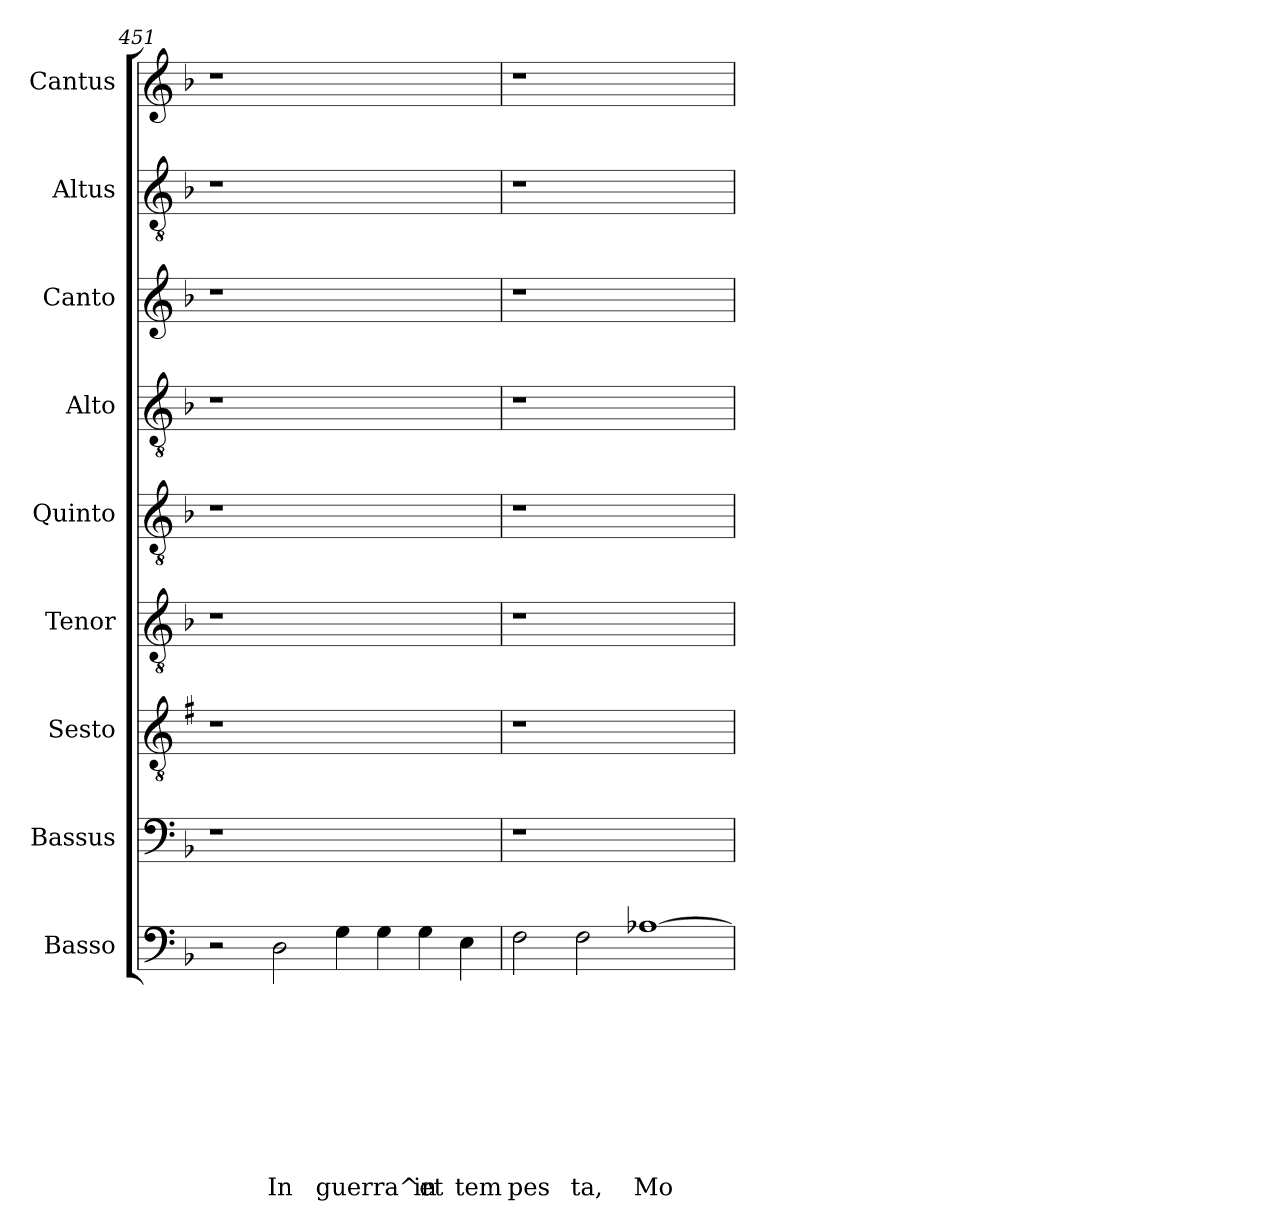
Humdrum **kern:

**kern	**text	**text	**text	**text	**text	**text	**text	**text	**text	**kern	**kern	**kern	**kern	**kern	**kern	**kern	**kern
*part9	*part9	*part9	*part9	*part9	*part9	*part9	*part9	*part9	*part9	*part8	*part7	*part6	*part5	*part4	*part3	*part2	*part1
*staff9	*staff9	*staff9	*staff9	*staff9	*staff9	*staff9	*staff9	*staff9	*staff9	*staff8	*staff7	*staff6	*staff5	*staff4	*staff3	*staff2	*staff1
*I"Basso	*	*	*	*	*	*	*	*	*	*I"Bassus	*I"Sesto	*I"Tenor	*I"Quinto	*I"Alto	*I"Canto	*I"Altus	*I"Cantus
*	*	*	*	*	*	*	*	*	*	*	*I'Sesto	*I'Tenor	*I'Quinto	*I'Alto	*I'Canto	*I'Altus	*I'Cantus
*clefF4	*	*	*	*	*	*	*	*	*	*clefF4	*clefGv2	*clefGv2	*clefGv2	*clefGv2	*clefG2	*clefGv2	*clefG2
*k[b-]	*	*	*	*	*	*	*	*	*	*k[b-]	*k[f#]	*k[b-]	*k[b-]	*k[b-]	*k[b-]	*k[b-]	*k[b-]
*F:	*	*	*	*	*	*	*	*	*	*F:	*G:	*F:	*F:	*F:	*F:	*F:	*F:
=451	=451	=451	=451	=451	=451	=451	=451	=451	=451	=451	=451	=451	=451	=451	=451	=451	=451
2r	.	.	.	.	.	.	.	.	.	1r	1r	1r	1r	1r	1r	1r	1r
!	!	!	!	!	!	!	!	!	!LO:LY:b	!	!	!	!	!	!	!	!
2D\	.	.	.	.	.	.	.	.	In	.	.	.	.	.	.	.	.
!	!	!	!	!	!	!	!	!	!LO:LY:b	!	!	!	!	!	!	!	!
4G\	.	.	.	.	.	.	.	.	guerra^et	1ryy	1ryy	1ryy	1ryy	1ryy	1ryy	1ryy	1ryy
4G\	.	.	.	.	.	.	.	.	.	.	.	.	.	.	.	.	.
!	!	!	!	!	!	!	!	!	!LO:LY:b	!	!	!	!	!	!	!	!
4G\	.	.	.	.	.	.	.	.	in	.	.	.	.	.	.	.	.
!	!	!	!	!	!	!	!	!	!LO:LY:b	!	!	!	!	!	!	!	!
4E\	.	.	.	.	.	.	.	.	tem	.	.	.	.	.	.	.	.
=452	=452	=452	=452	=452	=452	=452	=452	=452	=452	=452	=452	=452	=452	=452	=452	=452	=452
!	!	!	!	!	!	!	!	!	!LO:LY:b	!	!	!	!	!	!	!	!
2F\	.	.	.	.	.	.	.	.	pes	1r	1r	1r	1r	1r	1r	1r	1r
!	!	!	!	!	!	!	!	!	!LO:LY:b	!	!	!	!	!	!	!	!
2F\	.	.	.	.	.	.	.	.	ta,	.	.	.	.	.	.	.	.
!	!	!	!	!	!	!	!	!	!LO:LY:b	!	!	!	!	!	!	!	!
[>1A-X	.	.	.	.	.	.	.	.	Mo	1ryy	1ryy	1ryy	1ryy	1ryy	1ryy	1ryy	1ryy
=	=	=	=	=	=	=	=	=	=	=	=	=	=	=	=	=	=
*-	*-	*-	*-	*-	*-	*-	*-	*-	*-	*-	*-	*-	*-	*-	*-	*-	*-
